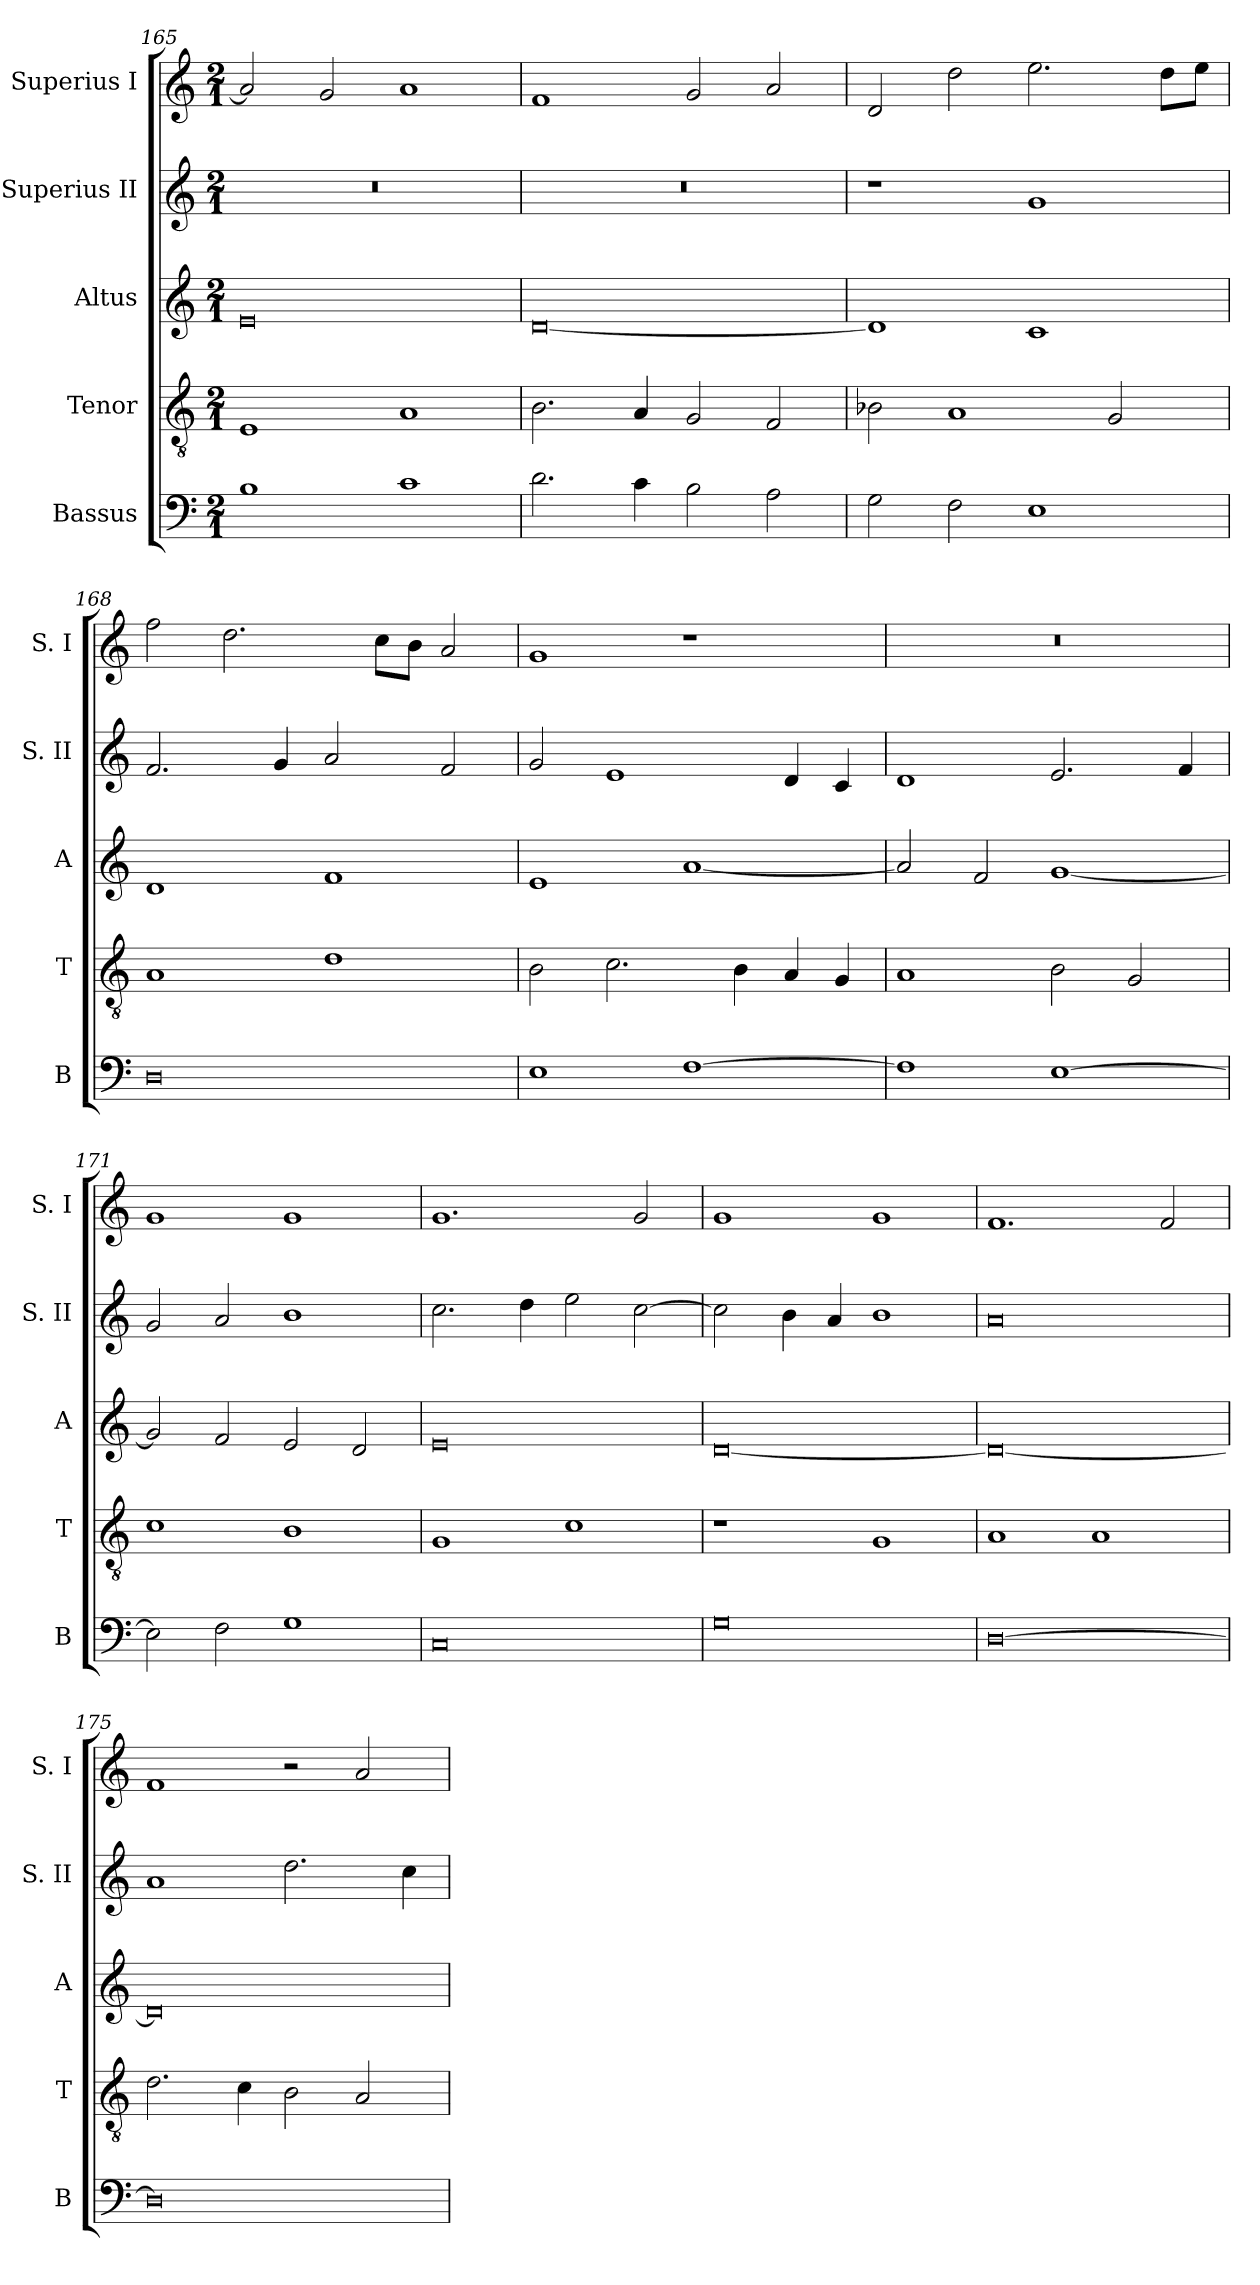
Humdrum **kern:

**kern	**kern	**kern	**kern	**kern
*part5	*part4	*part3	*part2	*part1
*staff5	*staff4	*staff3	*staff2	*staff1
*I"Bassus	*I"Tenor	*I"Altus	*I"Superius II	*I"Superius I
*I'B	*I'T	*I'A	*I'S. II	*I'S. I
*clefF4	*clefGv2	*clefG2	*clefG2	*clefG2
*k[]	*k[]	*k[]	*k[]	*k[]
*C:	*C:	*C:	*C:	*C:
*M2/1	*M2/1	*M2/1	*M2/1	*M2/1
=165	=165	=165	=165	=165
1B	1E	0e	0r	2a]
.	.	.	.	2g
1c	1A	.	.	1a
=166	=166	=166	=166	=166
2.d	2.B	[0d	0r	1f
4c	4A	.	.	.
2B	2G	.	.	2g
2A	2F	.	.	2a
=167	=167	=167	=167	=167
2G	2B-X	1d]	1r	2d
2F	1A	.	.	2dd
1E	.	1c	1g	2.ee
.	2G	.	.	.
.	.	.	.	8ddL
.	.	.	.	8eeJ
=168	=168	=168	=168	=168
0D	1A	1d	2.f	2ff
.	.	.	.	2.dd
.	.	.	4g	.
.	1d	1f	2a	.
.	.	.	.	8ccL
.	.	.	.	8bJ
.	.	.	2f	2a
=169	=169	=169	=169	=169
1E	2B	1e	2g	1g
.	2.c	.	1e	.
[1F	.	[1a	.	1r
.	4B	.	.	.
.	4A	.	4d	.
.	4G	.	4c	.
=170	=170	=170	=170	=170
1F]	1A	2a]	1d	0r
.	.	2f	.	.
[1E	2B	[1g	2.e	.
.	2G	.	.	.
.	.	.	4f	.
=171	=171	=171	=171	=171
2E]	1c	2g]	2g	1g
2F	.	2f	2a	.
1G	1B	2e	1b	1g
.	.	2d	.	.
=172	=172	=172	=172	=172
0C	1G	0e	2.cc	1.g
.	.	.	4dd	.
.	1c	.	2ee	.
.	.	.	[2cc	2g
=173	=173	=173	=173	=173
0G	1r	[0d	2cc]	1g
.	.	.	4b	.
.	.	.	4a	.
.	1G	.	1b	1g
=174	=174	=174	=174	=174
[0D	1A	0d_	0a	1.f
.	1A	.	.	.
.	.	.	.	2f
=175	=175	=175	=175	=175
0D]	2.d	0d]	1a	1f
.	4c	.	.	.
.	2B	.	2.dd	2r
.	2A	.	.	2a
.	.	.	4cc	.
=	=	=	=	=
*-	*-	*-	*-	*-
